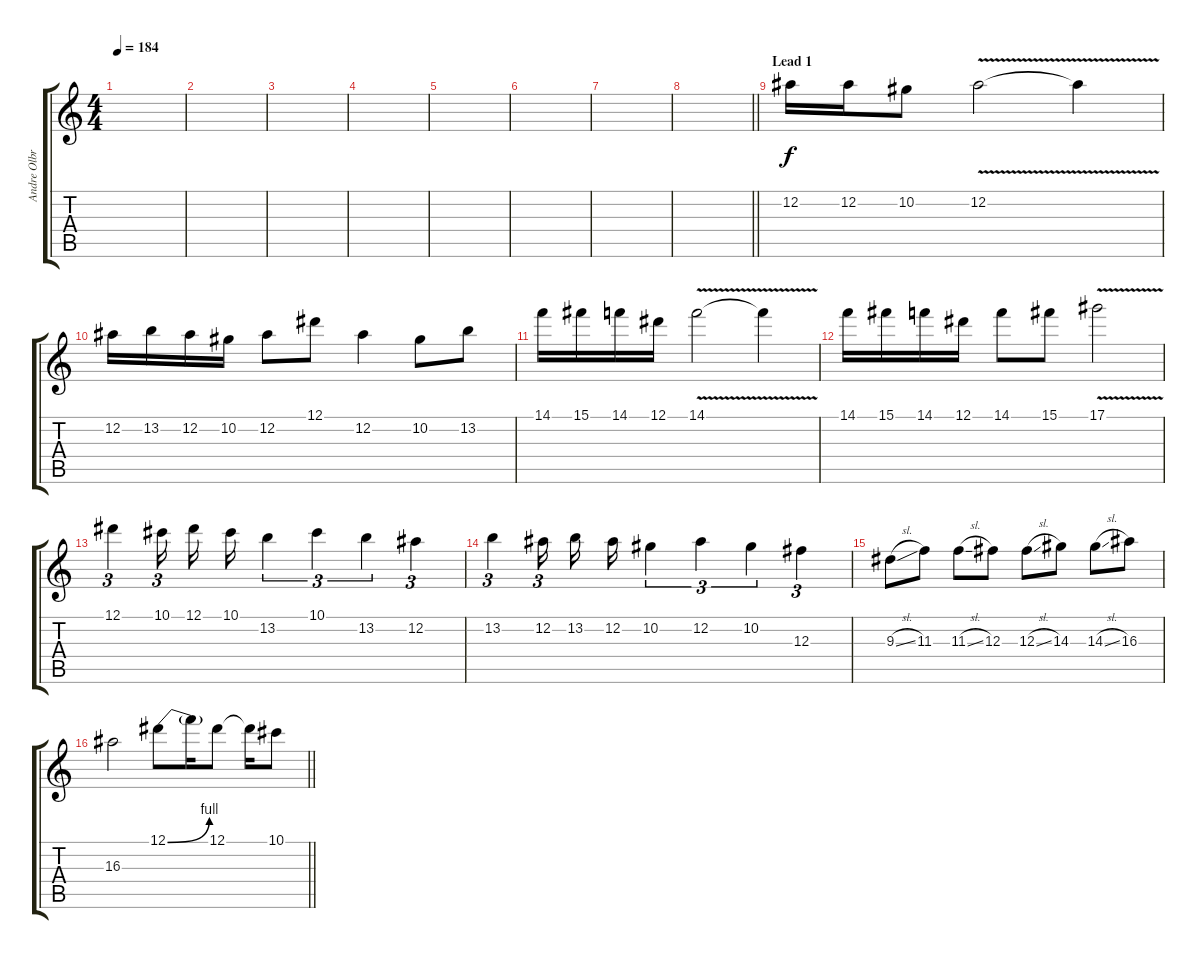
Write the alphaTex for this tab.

\track ("Andre Olbrich" "Andre Olbr") {instrument distortionguitar}
\staff {score tabs}
\tuning (Eb4 Bb3 Gb3 Db3 Ab2 Eb2) {hide}
\ts (4 4)
\tempo 184
\clef g2
\ks c
|
|
|
|
|
|
|
\barLineRight lightlight
|
\section ("" "Lead 1")
12.2.16{volume 15} 12.2.16 10.2.8 12.2{v}.2 12.2{t}.4 |
12.2.16 13.2.16 12.2.16 10.2.16 12.2.8 12.1.8 12.2.4 10.2.8 13.2.8 |
14.1.16 15.1.16 14.1.16 12.1.16 14.1{v}.2 14.1{t}.4 |
14.1.16 15.1.16 14.1.16 12.1.16 14.1.8 15.1.8 17.1{v}.2 |
12.1.4{tu (3 2) balance 2} 10.1.16{tu (3 2)} 12.1.16 10.1.16 13.2.4{tu (3 2)} 10.1.4{tu (3 2)} 13.2.4{tu (3 2)} 12.2.4{tu (3 2)} |
13.2.4{tu (3 2)} 12.2.16{tu (3 2)} 13.2.16 12.2.16 10.2.4{tu (3 2)} 12.2.4{tu (3 2)} 10.2.4{tu (3 2)} 12.3.4{tu (3 2)} |
9.3{sl}.8 11.3.8 11.3{sl}.8 12.3.8 12.3{sl}.8 14.3.8 14.3{sl}.8 16.3.8 |
\barLineRight lightlight
16.3.2 12.1{be (bend 0 0 60 4)}.8 12.1{t}.16 12.1.8 12.1{t}.16 10.1.8
